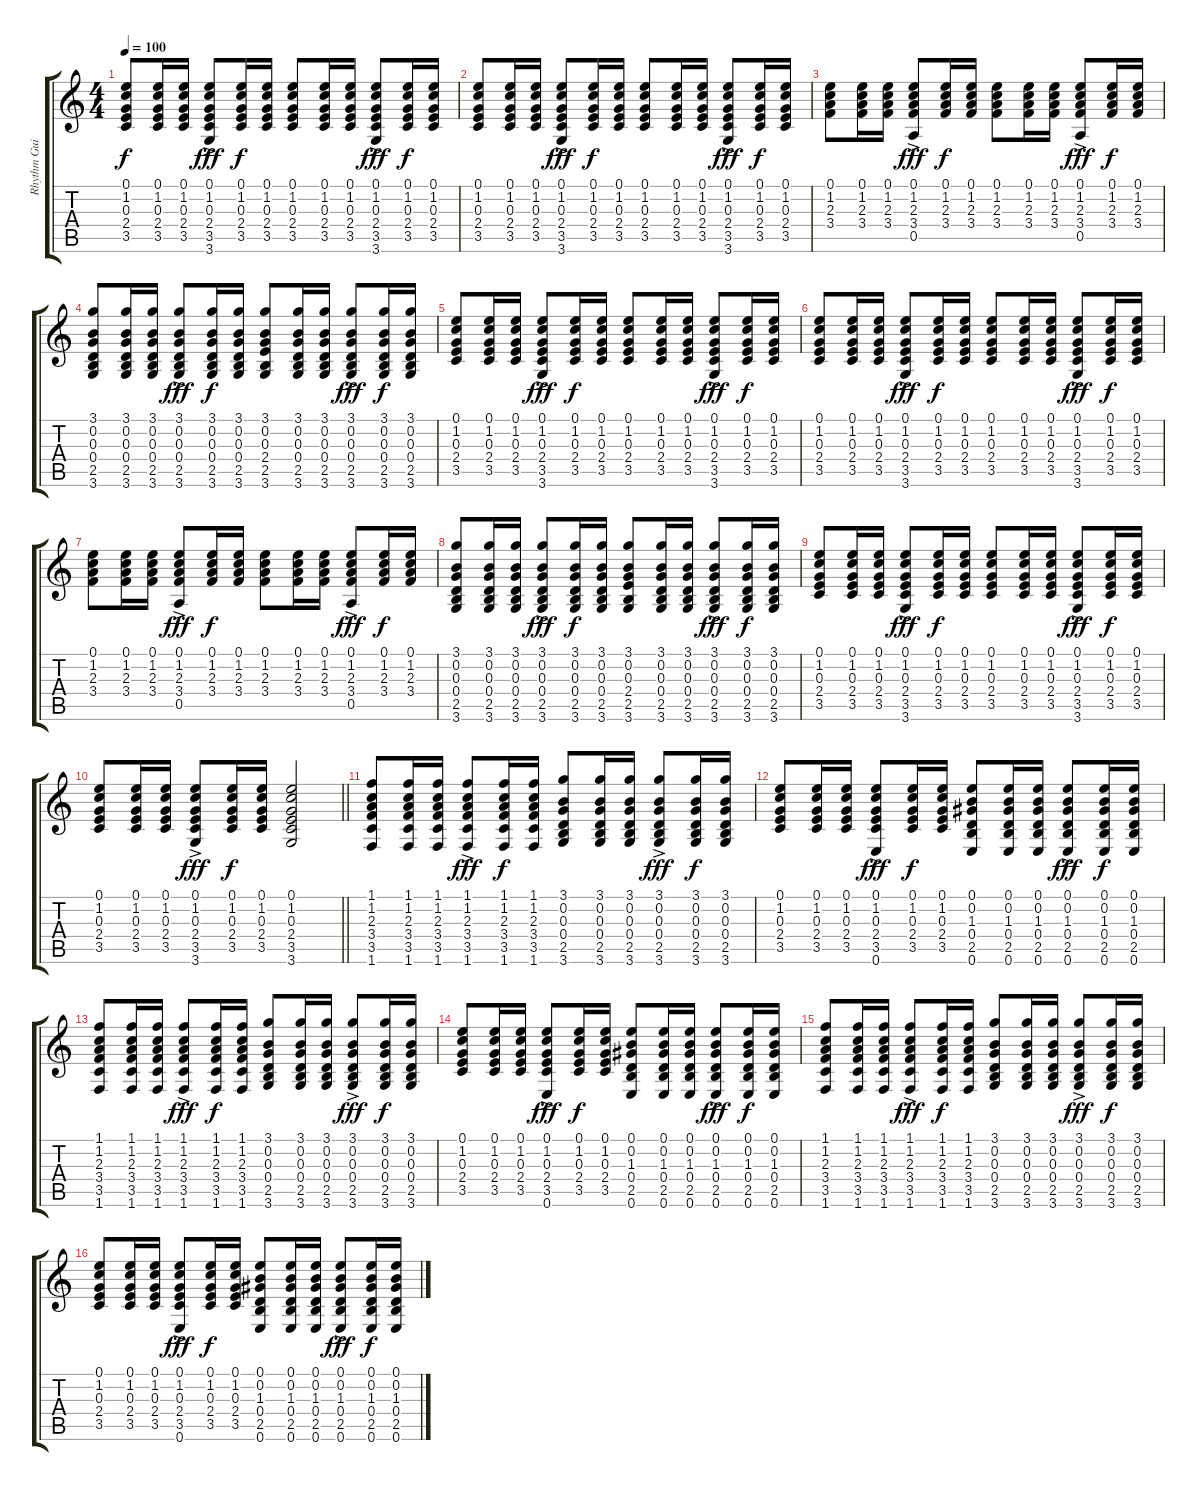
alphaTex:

\track ("Rhythm Guitar" "Rhythm Gui") {instrument acousticguitarnylon}
\staff {score tabs}
\tuning (E4 B3 G3 D3 A2 E2) {hide}
\ts (4 4)
\tempo 100
\clef g2
\ks c
(0.1 1.2 0.3 2.4 3.5).8{dy f} (0.1 1.2 0.3 2.4 3.5).16 (0.1 1.2 0.3 2.4 3.5).16 (0.1{ac} 1.2 0.3 2.4 3.5 3.6).8{dy fff} (0.1 1.2 0.3 2.4 3.5).16{dy f} (0.1 1.2 0.3 2.4 3.5).16 (0.1 1.2 0.3 2.4 3.5).8 (0.1 1.2 0.3 2.4 3.5).16 (0.1 1.2 0.3 2.4 3.5).16 (0.1 1.2 0.3 2.4 3.5 3.6{ac}).8{dy fff} (0.1 1.2 0.3 2.4 3.5).16{dy f} (0.1 1.2 0.3 2.4 3.5).16 |
(0.1 1.2 0.3 2.4 3.5).8 (0.1 1.2 0.3 2.4 3.5).16 (0.1 1.2 0.3 2.4 3.5).16 (0.1{ac} 1.2 0.3 2.4 3.5 3.6).8{dy fff} (0.1 1.2 0.3 2.4 3.5).16{dy f} (0.1 1.2 0.3 2.4 3.5).16 (0.1 1.2 0.3 2.4 3.5).8 (0.1 1.2 0.3 2.4 3.5).16 (0.1 1.2 0.3 2.4 3.5).16 (0.1 1.2 0.3 2.4 3.5 3.6{ac}).8{dy fff} (0.1 1.2 0.3 2.4 3.5).16{dy f} (0.1 1.2 0.3 2.4 3.5).16 |
(0.1 1.2 2.3 3.4).8 (0.1 1.2 2.3 3.4).16 (0.1 1.2 2.3 3.4).16 (0.1{ac} 1.2 2.3 3.4 0.5).8{dy fff} (0.1 1.2 2.3 3.4).16{dy f} (0.1 1.2 2.3 3.4).16 (0.1 1.2 2.3 3.4).8 (0.1 1.2 2.3 3.4).16 (0.1 1.2 2.3 3.4).16 (0.1{ac} 1.2 2.3 3.4 0.5).8{dy fff} (0.1 1.2 2.3 3.4).16{dy f} (0.1 1.2 2.3 3.4).16 |
(3.1 0.2 0.3 0.4 2.5 3.6).8 (3.1 0.2 0.3 0.4 2.5 3.6).16 (3.1 0.2 0.3 0.4 2.5 3.6).16 (3.1{ac} 0.2 0.3 0.4 2.5 3.6).8{dy fff} (3.1 0.2 0.3 0.4 2.5 3.6).16{dy f} (3.1 0.2 0.3 0.4 2.5 3.6).16 (3.1 0.2 0.3 2.4 2.5 3.6).8 (3.1 0.2 0.3 0.4 2.5 3.6).16 (3.1 0.2 0.3 0.4 2.5 3.6).16 (3.1 0.2 0.3 0.4 2.5 3.6{ac}).8{dy fff} (3.1 0.2 0.3 0.4 2.5 3.6).16{dy f} (3.1 0.2 0.3 0.4 2.5 3.6).16 |
(0.1 1.2 0.3 2.4 3.5).8 (0.1 1.2 0.3 2.4 3.5).16 (0.1 1.2 0.3 2.4 3.5).16 (0.1{ac} 1.2 0.3 2.4 3.5 3.6).8{dy fff} (0.1 1.2 0.3 2.4 3.5).16{dy f} (0.1 1.2 0.3 2.4 3.5).16 (0.1 1.2 0.3 2.4 3.5).8 (0.1 1.2 0.3 2.4 3.5).16 (0.1 1.2 0.3 2.4 3.5).16 (0.1 1.2 0.3 2.4 3.5 3.6{ac}).8{dy fff} (0.1 1.2 0.3 2.4 3.5).16{dy f} (0.1 1.2 0.3 2.4 3.5).16 |
(0.1 1.2 0.3 2.4 3.5).8 (0.1 1.2 0.3 2.4 3.5).16 (0.1 1.2 0.3 2.4 3.5).16 (0.1{ac} 1.2 0.3 2.4 3.5 3.6).8{dy fff} (0.1 1.2 0.3 2.4 3.5).16{dy f} (0.1 1.2 0.3 2.4 3.5).16 (0.1 1.2 0.3 2.4 3.5).8 (0.1 1.2 0.3 2.4 3.5).16 (0.1 1.2 0.3 2.4 3.5).16 (0.1 1.2 0.3 2.4 3.5 3.6{ac}).8{dy fff} (0.1 1.2 0.3 2.4 3.5).16{dy f} (0.1 1.2 0.3 2.4 3.5).16 |
(0.1 1.2 2.3 3.4).8 (0.1 1.2 2.3 3.4).16 (0.1 1.2 2.3 3.4).16 (0.1{ac} 1.2 2.3 3.4 0.5).8{dy fff} (0.1 1.2 2.3 3.4).16{dy f} (0.1 1.2 2.3 3.4).16 (0.1 1.2 2.3 3.4).8 (0.1 1.2 2.3 3.4).16 (0.1 1.2 2.3 3.4).16 (0.1{ac} 1.2 2.3 3.4 0.5).8{dy fff} (0.1 1.2 2.3 3.4).16{dy f} (0.1 1.2 2.3 3.4).16 |
(3.1 0.2 0.3 0.4 2.5 3.6).8 (3.1 0.2 0.3 0.4 2.5 3.6).16 (3.1 0.2 0.3 0.4 2.5 3.6).16 (3.1{ac} 0.2 0.3 0.4 2.5 3.6).8{dy fff} (3.1 0.2 0.3 0.4 2.5 3.6).16{dy f} (3.1 0.2 0.3 0.4 2.5 3.6).16 (3.1 0.2 0.3 2.4 2.5 3.6).8 (3.1 0.2 0.3 0.4 2.5 3.6).16 (3.1 0.2 0.3 0.4 2.5 3.6).16 (3.1 0.2 0.3 0.4 2.5 3.6{ac}).8{dy fff} (3.1 0.2 0.3 0.4 2.5 3.6).16{dy f} (3.1 0.2 0.3 0.4 2.5 3.6).16 |
(0.1 1.2 0.3 2.4 3.5).8 (0.1 1.2 0.3 2.4 3.5).16 (0.1 1.2 0.3 2.4 3.5).16 (0.1{ac} 1.2 0.3 2.4 3.5 3.6).8{dy fff} (0.1 1.2 0.3 2.4 3.5).16{dy f} (0.1 1.2 0.3 2.4 3.5).16 (0.1 1.2 0.3 2.4 3.5).8 (0.1 1.2 0.3 2.4 3.5).16 (0.1 1.2 0.3 2.4 3.5).16 (0.1 1.2 0.3 2.4 3.5 3.6{ac}).8{dy fff} (0.1 1.2 0.3 2.4 3.5).16{dy f} (0.1 1.2 0.3 2.4 3.5).16 |
\barLineRight lightlight
(0.1 1.2 0.3 2.4 3.5).8 (0.1 1.2 0.3 2.4 3.5).16 (0.1 1.2 0.3 2.4 3.5).16 (0.1{ac} 1.2 0.3 2.4 3.5 3.6).8{dy fff} (0.1 1.2 0.3 2.4 3.5).16{dy f} (0.1 1.2 0.3 2.4 3.5).16 (0.1 1.2 0.3 2.4 3.5 3.6).2 |
(1.1 1.2 2.3 3.4 3.5 1.6).8 (1.1 1.2 2.3 3.4 3.5 1.6).16 (1.1 1.2 2.3 3.4 3.5 1.6).16 (1.1{ac} 1.2 2.3 3.4 3.5 1.6).8{dy fff} (1.1 1.2 2.3 3.4 3.5 1.6).16{dy f} (1.1 1.2 2.3 3.4 3.5 1.6).16 (3.1 0.2 0.3 0.4 2.5 3.6).8 (3.1 0.2 0.3 0.4 2.5 3.6).16 (3.1 0.2 0.3 0.4 2.5 3.6).16 (3.1 0.2 0.3 0.4 2.5 3.6{ac}).8{dy fff} (3.1 0.2 0.3 0.4 2.5 3.6).16{dy f} (3.1 0.2 0.3 0.4 2.5 3.6).16 |
(0.1 1.2 0.3 2.4 3.5).8 (0.1 1.2 0.3 2.4 3.5).16 (0.1 1.2 0.3 2.4 3.5).16 (0.1{ac} 1.2 0.3 2.4 3.5 0.6).8{dy fff} (0.1 1.2 0.3 2.4 3.5).16{dy f} (0.1 1.2 0.3 2.4 3.5).16 (0.1 0.2 1.3 0.4 2.5 0.6).8 (0.1 0.2 1.3 0.4 2.5 0.6).16 (0.1 0.2 1.3 0.4 2.5 0.6).16 (0.1 0.2 1.3 0.4 2.5 0.6{ac}).8{dy fff} (0.1 0.2 1.3 0.4 2.5 0.6).16{dy f} (0.1 0.2 1.3 0.4 2.5 0.6).16 |
(1.1 1.2 2.3 3.4 3.5 1.6).8 (1.1 1.2 2.3 3.4 3.5 1.6).16 (1.1 1.2 2.3 3.4 3.5 1.6).16 (1.1{ac} 1.2 2.3 3.4 3.5 1.6).8{dy fff} (1.1 1.2 2.3 3.4 3.5 1.6).16{dy f} (1.1 1.2 2.3 3.4 3.5 1.6).16 (3.1 0.2 0.3 0.4 2.5 3.6).8 (3.1 0.2 0.3 0.4 2.5 3.6).16 (3.1 0.2 0.3 0.4 2.5 3.6).16 (3.1 0.2 0.3 0.4 2.5 3.6{ac}).8{dy fff} (3.1 0.2 0.3 0.4 2.5 3.6).16{dy f} (3.1 0.2 0.3 0.4 2.5 3.6).16 |
(0.1 1.2 0.3 2.4 3.5).8 (0.1 1.2 0.3 2.4 3.5).16 (0.1 1.2 0.3 2.4 3.5).16 (0.1{ac} 1.2 0.3 2.4 3.5 0.6).8{dy fff} (0.1 1.2 0.3 2.4 3.5).16{dy f} (0.1 1.2 0.3 2.4 3.5).16 (0.1 0.2 1.3 0.4 2.5 0.6).8 (0.1 0.2 1.3 0.4 2.5 0.6).16 (0.1 0.2 1.3 0.4 2.5 0.6).16 (0.1 0.2 1.3 0.4 2.5 0.6{ac}).8{dy fff} (0.1 0.2 1.3 0.4 2.5 0.6).16{dy f} (0.1 0.2 1.3 0.4 2.5 0.6).16 |
(1.1 1.2 2.3 3.4 3.5 1.6).8 (1.1 1.2 2.3 3.4 3.5 1.6).16 (1.1 1.2 2.3 3.4 3.5 1.6).16 (1.1{ac} 1.2 2.3 3.4 3.5 1.6).8{dy fff} (1.1 1.2 2.3 3.4 3.5 1.6).16{dy f} (1.1 1.2 2.3 3.4 3.5 1.6).16 (3.1 0.2 0.3 0.4 2.5 3.6).8 (3.1 0.2 0.3 0.4 2.5 3.6).16 (3.1 0.2 0.3 0.4 2.5 3.6).16 (3.1 0.2 0.3 0.4 2.5 3.6{ac}).8{dy fff} (3.1 0.2 0.3 0.4 2.5 3.6).16{dy f} (3.1 0.2 0.3 0.4 2.5 3.6).16 |
(0.1 1.2 0.3 2.4 3.5).8 (0.1 1.2 0.3 2.4 3.5).16 (0.1 1.2 0.3 2.4 3.5).16 (0.1{ac} 1.2 0.3 2.4 3.5 0.6).8{dy fff} (0.1 1.2 0.3 2.4 3.5).16{dy f} (0.1 1.2 0.3 2.4 3.5).16 (0.1 0.2 1.3 0.4 2.5 0.6).8 (0.1 0.2 1.3 0.4 2.5 0.6).16 (0.1 0.2 1.3 0.4 2.5 0.6).16 (0.1 0.2 1.3 0.4 2.5 0.6{ac}).8{dy fff} (0.1 0.2 1.3 0.4 2.5 0.6).16{dy f} (0.1 0.2 1.3 0.4 2.5 0.6).16
